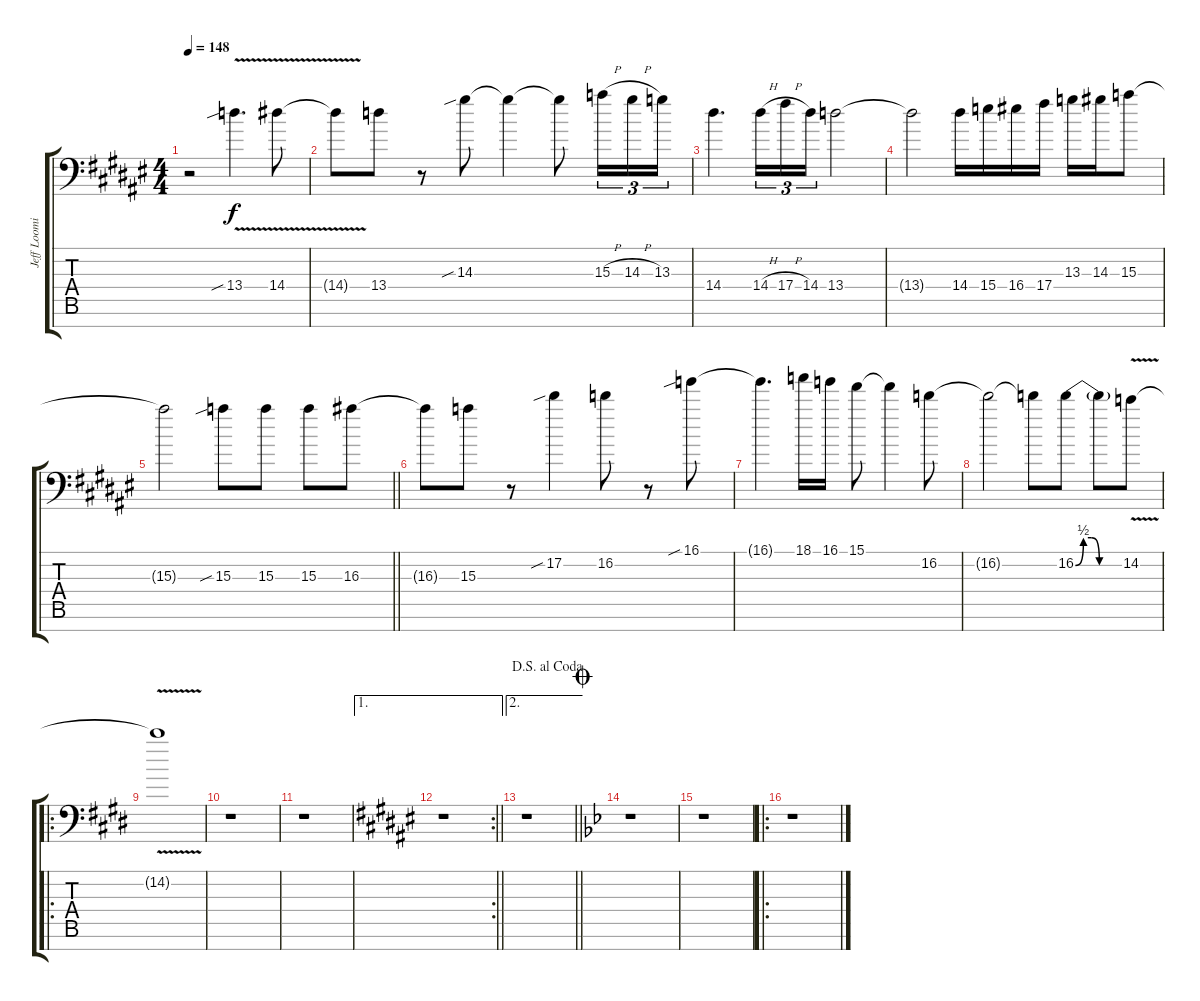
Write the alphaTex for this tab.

\track ("Jeff Loomis" "Jeff Loomi") {instrument distortionguitar}
\staff {score tabs}
\tuning (Eb4 Bb3 Gb3 Db3 Ab2 Eb2 Bb1) {hide}
\ts (4 4)
\tempo 148
\clef f4
\ks f#
r.2{dy f} 13.4{v sib}.4{d} 14.4{v}.8 |
14.4{t}.8 13.4.8 r.8 14.3{sib}.8 14.3{t}.4 14.3{t}.8 15.3{h}.16{tu (3 2)} 14.3{h}.16{tu (3 2)} 13.3.16{tu (3 2)} |
14.4.4{d} 14.4{h}.16{tu (3 2)} 17.4{h}.16{tu (3 2)} 14.4.16{tu (3 2)} 13.4.2 |
13.4{t}.2 14.4.16 15.4.16 16.4.16 17.4.16 13.3.16 14.3.16 15.3.8 |
\barLineRight lightlight
15.3{t}.2 15.3{sib}.8 15.3.8 15.3.8 16.3.8 |
16.3{t}.8 15.3.8 r.8 17.2{sib}.4 16.2.8 r.8 16.1{sib}.8 |
16.1{t}.4{d} 18.1.16 16.1.16 15.1.8 15.1{t}.4 16.2.8 |
16.2{t}.2 16.2{t}.8 16.2{be (custom 0 0 10 2 20 2 30 0 60 0)}.8 16.2{t}.8 14.2{v}.8 |
\ro
\ks e
14.2{t}.1 |
r.1 |
r.1 |
\ae 1
\rc 2
\barLineRight lightlight
\ks f#
r.1 |
\ae 2
\jump dalsegnoalcoda
\barLineRight lightlight
r.1 |
\jump coda
\ks bb
r.1 |
r.1 |
\ro
r.1
